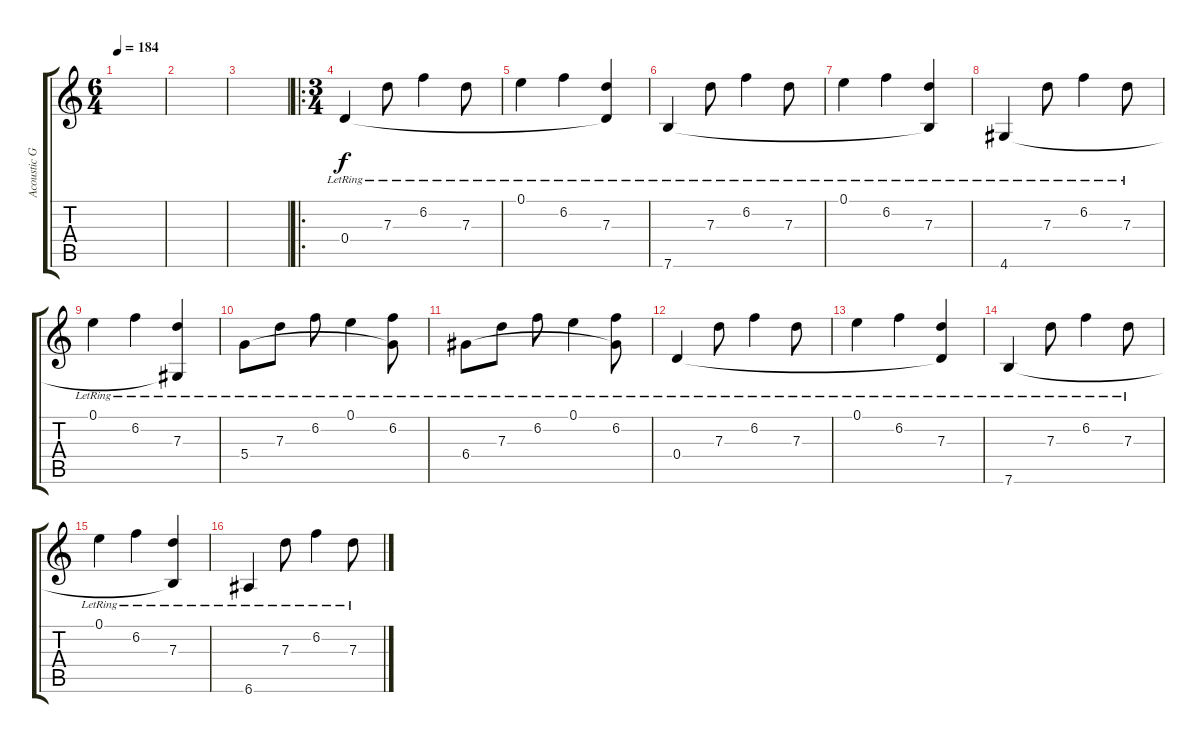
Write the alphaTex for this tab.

\track ("Acoustic Guitar" "Acoustic G") {instrument acousticguitarsteel}
\staff {score tabs}
\tuning (E4 B3 G3 D3 A2 E2) {hide}
\ts (6 4)
\tempo 184
\clef g2
\ks c
|
|
|
\ro
\ts (3 4)
0.4{lr}.4 7.3{lr}.8 6.2{lr}.4 7.3{lr}.8 |
0.1{lr}.4 6.2{lr}.4 (7.3{lr} 0.4{t}).4 |
7.6{lr}.4 7.3{lr}.8 6.2{lr}.4 7.3{lr}.8 |
0.1{lr}.4 6.2{lr}.4 (7.3{lr} 7.6{t}).4 |
4.6{lr}.4 7.3{lr}.8 6.2{lr}.4 7.3{lr}.8 |
0.1{lr}.4 6.2{lr}.4 (7.3{lr} 4.6{t}).4 |
5.4{lr}.8 7.3{lr}.8 6.2{lr}.8 0.1{lr}.4 (6.2{lr} 5.4{t}).8 |
6.4{lr}.8 7.3{lr}.8 6.2{lr}.8 0.1{lr}.4 (6.2{lr} 6.4{t}).8 |
0.4{lr}.4 7.3{lr}.8 6.2{lr}.4 7.3{lr}.8 |
0.1{lr}.4 6.2{lr}.4 (7.3{lr} 0.4{t}).4 |
7.6{lr}.4 7.3{lr}.8 6.2{lr}.4 7.3{lr}.8 |
0.1{lr}.4 6.2{lr}.4 (7.3{lr} 7.6{t}).4 |
6.6{lr}.4 7.3{lr}.8 6.2{lr}.4 7.3{lr}.8
